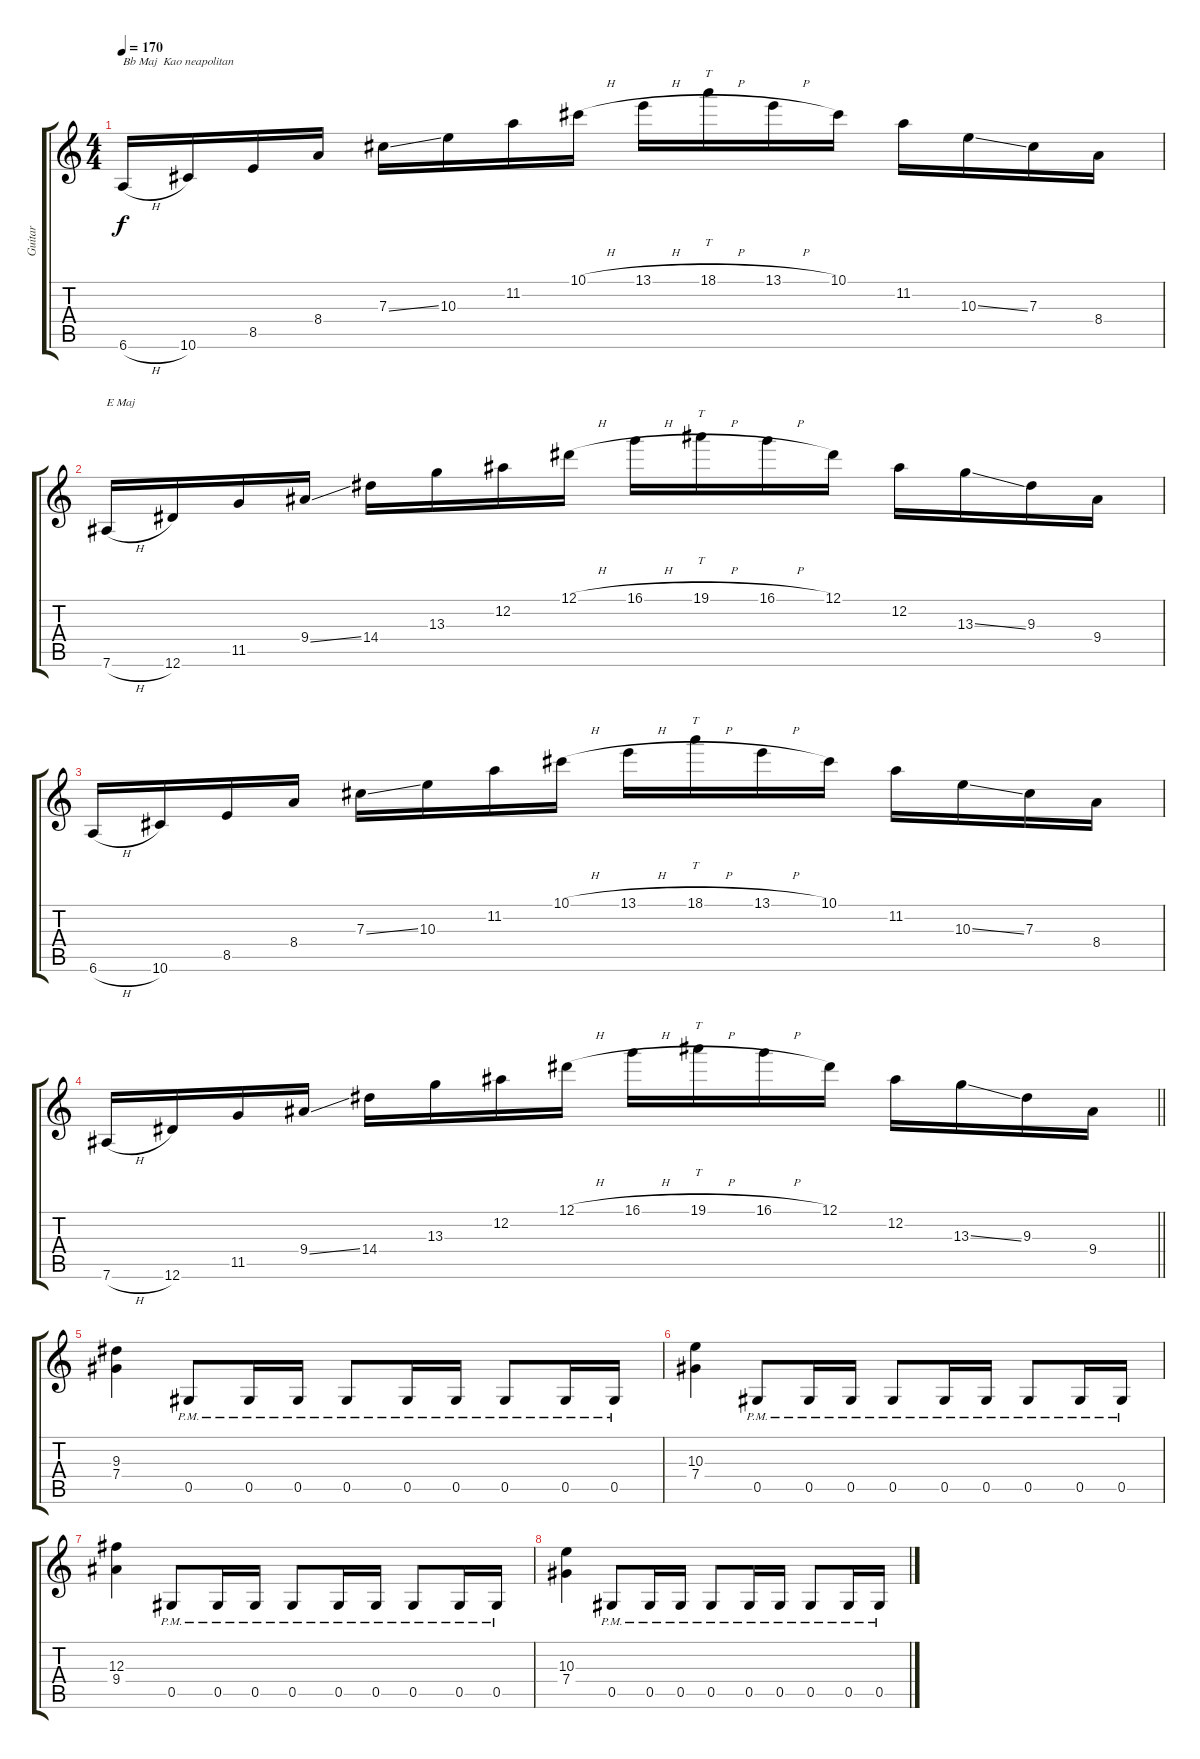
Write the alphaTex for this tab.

\track ("Guitar" "Guitar") {instrument distortionguitar}
\staff {score tabs}
\tuning (Eb4 Bb3 Gb3 Db3 Ab2 Eb2) {hide}
\ts (4 4)
\tempo 170
\clef g2
\ks c
6.6{h}.16{txt "Bb Maj  Kao neapolitan" dy f} 10.6.16 8.5.16 8.4.16 7.3{ss}.16 10.3.16 11.2.16 10.1{h}.16 13.1{h}.16 18.1{h}.16{tt} 13.1{h}.16 10.1.16 11.2.16 10.3{ss}.16 7.3.16 8.4.16 |
7.6{h}.16{txt "E Maj"} 12.6.16 11.5.16 9.4{ss}.16 14.4.16 13.3.16 12.2.16 12.1{h}.16 16.1{h}.16 19.1{h}.16{tt} 16.1{h}.16 12.1.16 12.2.16 13.3{ss}.16 9.3.16 9.4.16 |
6.6{h}.16 10.6.16 8.5.16 8.4.16 7.3{ss}.16 10.3.16 11.2.16 10.1{h}.16 13.1{h}.16 18.1{h}.16{tt} 13.1{h}.16 10.1.16 11.2.16 10.3{ss}.16 7.3.16 8.4.16 |
\barLineRight lightlight
7.6{h}.16 12.6.16 11.5.16 9.4{ss}.16 14.4.16 13.3.16 12.2.16 12.1{h}.16 16.1{h}.16 19.1{h}.16{tt} 16.1{h}.16 12.1.16 12.2.16 13.3{ss}.16 9.3.16 9.4.16 |
(9.3 7.4).4 0.5{pm}.8 0.5{pm}.16 0.5{pm}.16 0.5{pm}.8 0.5{pm}.16 0.5{pm}.16 0.5{pm}.8 0.5{pm}.16 0.5{pm}.16 |
(10.3 7.4).4 0.5{pm}.8 0.5{pm}.16 0.5{pm}.16 0.5{pm}.8 0.5{pm}.16 0.5{pm}.16 0.5{pm}.8 0.5{pm}.16 0.5{pm}.16 |
(12.3 9.4).4 0.5{pm}.8 0.5{pm}.16 0.5{pm}.16 0.5{pm}.8 0.5{pm}.16 0.5{pm}.16 0.5{pm}.8 0.5{pm}.16 0.5{pm}.16 |
(10.3 7.4).4 0.5{pm}.8 0.5{pm}.16 0.5{pm}.16 0.5{pm}.8 0.5{pm}.16 0.5{pm}.16 0.5{pm}.8 0.5{pm}.16 0.5{pm}.16
